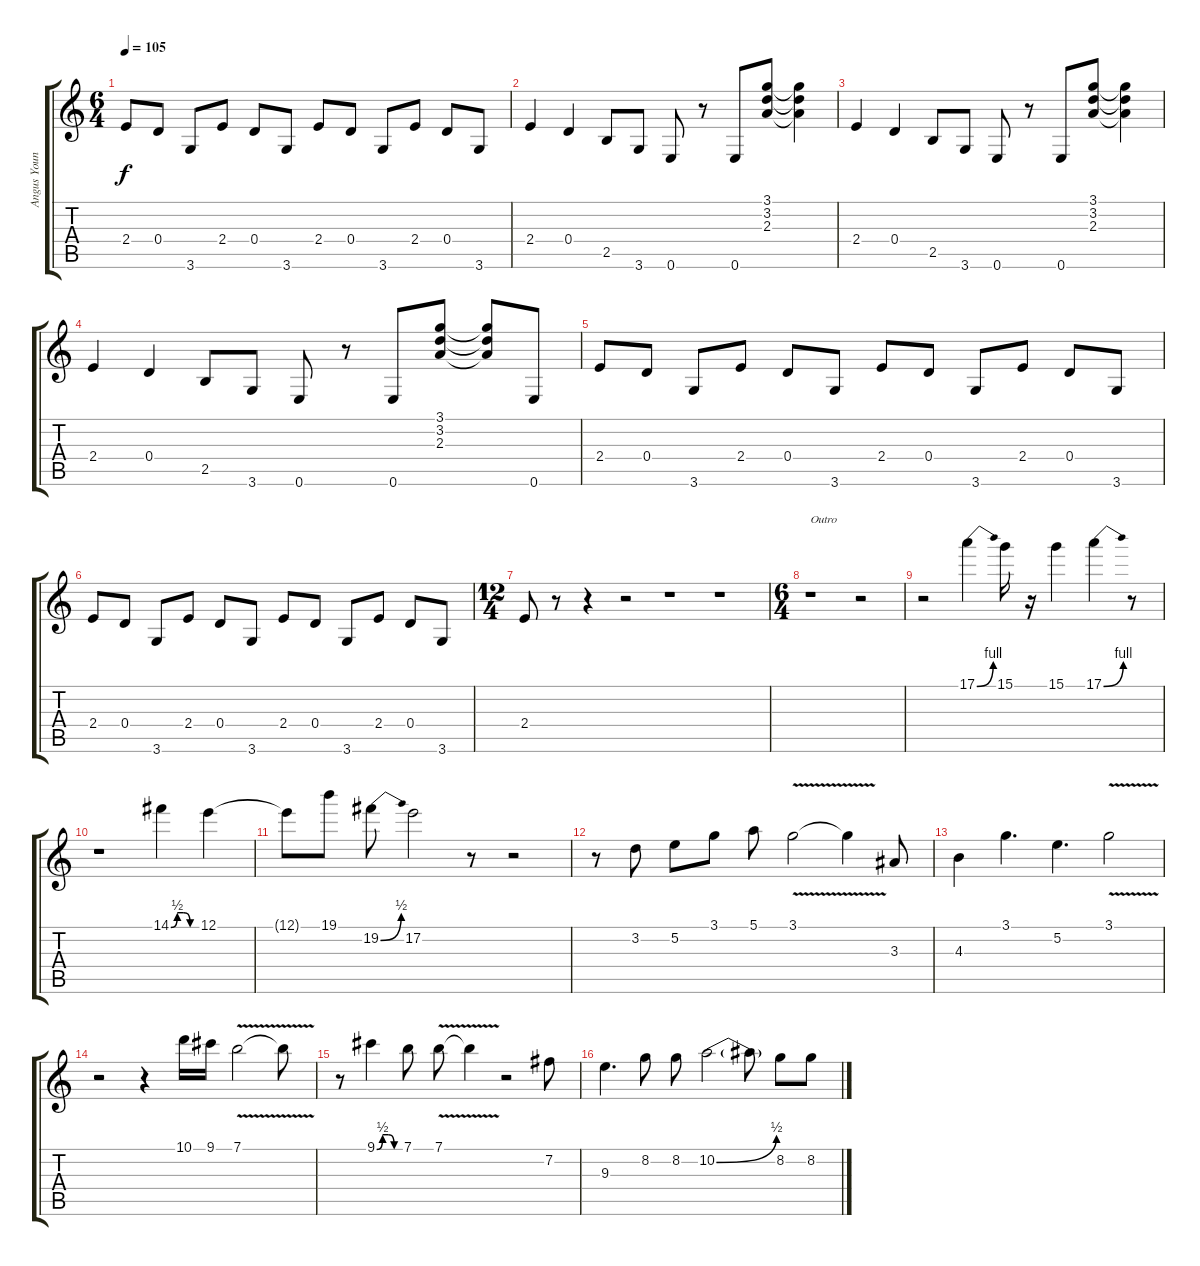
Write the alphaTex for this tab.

\track ("Angus Young" "Angus Youn") {instrument distortionguitar}
\staff {score tabs}
\tuning (E4 B3 G3 D3 A2 E2) {hide}
\ts (6 4)
\tempo 105
\clef g2
\ks c
2.4.8{dy f} 0.4.8 3.6.8 2.4.8 0.4.8 3.6.8 2.4.8 0.4.8 3.6.8 2.4.8 0.4.8 3.6.8 |
2.4.4 0.4.4 2.5.8 3.6.8 0.6.8 r.8 0.6.8 (3.1 3.2 2.3).8 (3.1{t} 3.2{t} 2.3{t}).4 |
2.4.4 0.4.4 2.5.8 3.6.8 0.6.8 r.8 0.6.8 (3.1 3.2 2.3).8 (3.1{t} 3.2{t} 2.3{t}).4 |
2.4.4 0.4.4 2.5.8 3.6.8 0.6.8 r.8 0.6.8 (3.1 3.2 2.3).8 (3.1{t} 3.2{t} 2.3{t}).8 0.6.8 |
2.4.8 0.4.8 3.6.8 2.4.8 0.4.8 3.6.8 2.4.8 0.4.8 3.6.8 2.4.8 0.4.8 3.6.8 |
2.4.8 0.4.8 3.6.8 2.4.8 0.4.8 3.6.8 2.4.8 0.4.8 3.6.8 2.4.8 0.4.8 3.6.8 |
\ts (12 4)
2.4.8 r.8 r.4 r.2 r.1 r.1 |
\ts (6 4)
r.1{txt "Outro"} r.2 |
r.2 17.1{be (bend 0 0 60 4)}.4 15.1.16 r.16 15.1.4 17.1{be (bend 0 0 60 4)}.4 r.8 |
r.1 14.1{be (custom 0 0 15 2 30 2 45 0 60 0)}.4 12.1.4 |
12.1{t}.8 19.1.8 19.2{be (bend 0 0 60 2)}.8 17.2.2 r.8 r.2 |
r.8 3.2.8 5.2.8 3.1.8 5.1.8 3.1{v}.2 3.1{t}.4 3.3.8 |
4.3.4 3.1.4{d} 5.2.4{d} 3.1{v}.2 |
r.2{volume 11} r.4 10.1.16 9.1.16 7.1{v}.2 7.1{t}.8 |
r.8{volume 9} 9.1{be (custom 0 0 15 2 30 2 45 0 60 0)}.4 7.1.8 7.1{v}.8 7.1{t}.4 r.2 7.2.8 |
9.3.4{d volume 7} 8.2.8 8.2.8 10.2{be (bend 0 0 60 2)}.2 10.2{t}.8 8.2.8 8.2.8
